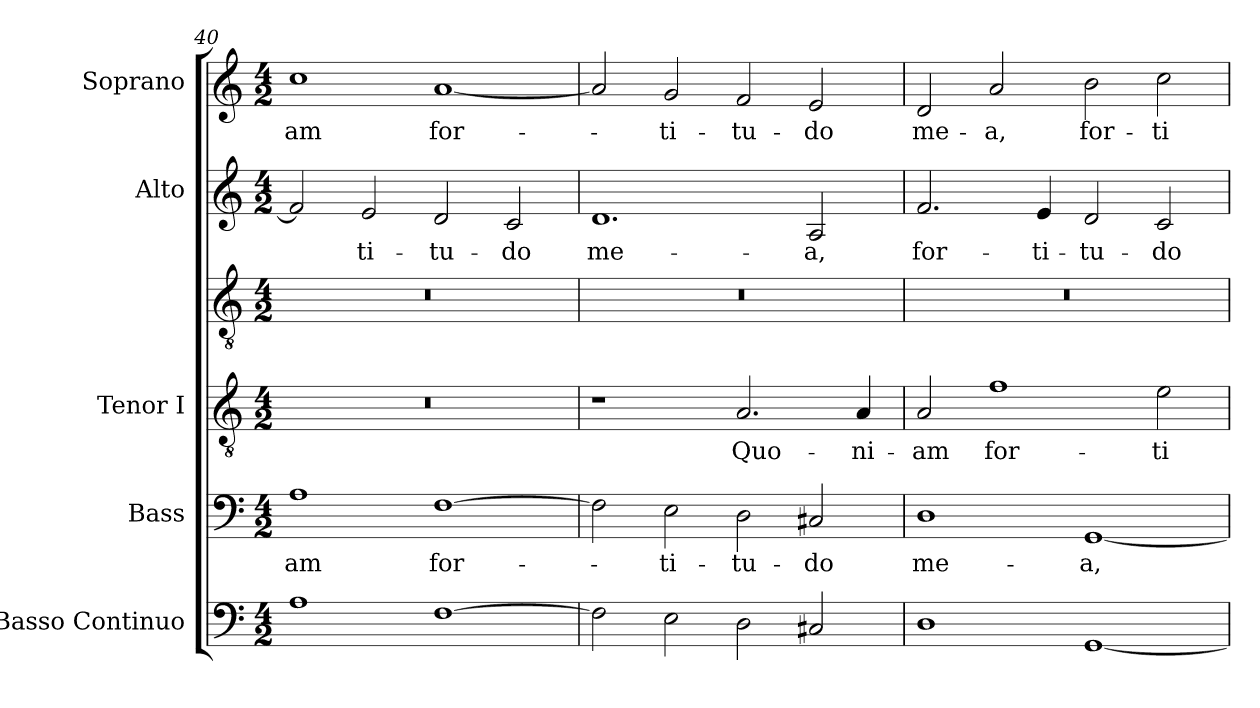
**kern	**kern	**text	**kern	**text	**kern	**kern	**text	**kern	**text
*part5	*part4	*part4	*part3	*part3	*part3	*part2	*part2	*part1	*part1
*staff6	*staff5	*staff5	*staff4	*staff4	*staff3	*staff2	*staff2	*staff1	*staff1
*I"Basso Continuo	*I"Bass	*	*I"Tenor I	*	*	*I"Alto	*	*I"Soprano	*
*	*I'B	*	*I'T	*	*	*I'A	*	*I'S	*
*clefF4	*clefF4	*	*clefGv2	*	*clefGv2	*clefG2	*	*clefG2	*
*	*ITrd7c12	*	*	*	*	*	*	*	*
*k[]	*k[]	*	*k[]	*	*k[]	*k[]	*	*k[]	*
*C:	*C:	*	*C:	*	*C:	*C:	*	*C:	*
*M4/2	*M4/2	*	*M4/2	*	*M4/2	*M4/2	*	*M4/2	*
=40	=40	=40	=40	=40	=40	=40	=40	=40	=40
!	!	!LO:LY:b:color=#000000	!LO:N:vis=1	!	!LO:N:vis=1	!	!	!	!
!	!	!	!	!	!	!	!	!	!LO:LY:b:color=#000000
1Ai	1AAi	-am	0r	.	0r	2fi/]	.	1cci	-am
!	!	!	!	!	!	!	!LO:LY:b:color=#000000	!	!
.	.	.	.	.	.	2ei/	-ti-	.	.
!	!	!LO:LY:b:color=#000000	!	!	!	!	!	!	!
!	!	!	!	!	!	!	!LO:LY:b:color=#000000	!	!
!	!	!	!	!	!	!	!	!	!LO:LY:b:color=#000000
[>1Fi	[>1FFi	for-	.	.	.	2di/	-tu-	[<1ai	for-
!	!	!	!	!	!	!	!LO:LY:b:color=#000000	!	!
.	.	.	.	.	.	2ci/	-do	.	.
=41	=41	=41	=41	=41	=41	=41	=41	=41	=41
!	!	!	!	!	!LO:N:vis=1	!	!	!	!
!	!	!	!	!	!	!	!LO:LY:b:color=#000000	!	!
2Fi\]	2FFi\]	.	1r	.	0r	1.di	me-	2ai/]	.
!	!	!LO:LY:b:color=#000000	!	!	!	!	!	!	!
!	!	!	!	!	!	!	!	!	!LO:LY:b:color=#000000
2Ei\	2EEi\	-ti-	.	.	.	.	.	2gi/	-ti-
!	!	!LO:LY:b:color=#000000	!	!	!	!	!	!	!
!	!	!	!	!LO:LY:b:color=#000000	!	!	!	!	!
!	!	!	!	!	!	!	!	!	!LO:LY:b:color=#000000
2Di\	2DDi\	-tu-	2.Ai/	Quo-	.	.	.	2fi/	-tu-
!	!	!LO:LY:b:color=#000000	!	!	!	!	!	!	!
!	!	!	!	!	!	!	!LO:LY:b:color=#000000	!	!
!	!	!	!	!	!	!	!	!	!LO:LY:b:color=#000000
2C#Xi/	2CC#Xi/	-do	.	.	.	2Ai/	-a,	2ei/	-do
!	!	!	!	!LO:LY:b:color=#000000	!	!	!	!	!
.	.	.	4Ai/	-ni-	.	.	.	.	.
=42	=42	=42	=42	=42	=42	=42	=42	=42	=42
!	!	!LO:LY:b:color=#000000	!	!	!	!	!	!	!
!	!	!	!	!LO:LY:b:color=#000000	!LO:N:vis=1	!	!	!	!
!	!	!	!	!	!	!	!LO:LY:b:color=#000000	!	!
!	!	!	!	!	!	!	!	!	!LO:LY:b:color=#000000
1Di	1DDi	me-	2Ai/	-am	0r	2.fi/	for-	2di/	me-
!	!	!	!	!LO:LY:b:color=#000000	!	!	!	!	!
!	!	!	!	!	!	!	!	!	!LO:LY:b:color=#000000
.	.	.	1fi	for-	.	.	.	2ai/	-a,
!	!	!	!	!	!	!	!LO:LY:b:color=#000000	!	!
.	.	.	.	.	.	4ei/	-ti-	.	.
!	!	!LO:LY:b:color=#000000	!	!	!	!	!	!	!
!	!	!	!	!	!	!	!LO:LY:b:color=#000000	!	!
!	!	!	!	!	!	!	!	!	!LO:LY:b:color=#000000
[<1GGi	[<1GGGi	-a,	.	.	.	2di/	-tu-	2bi\	for-
!	!	!	!	!LO:LY:b:color=#000000	!	!	!	!	!
!	!	!	!	!	!	!	!LO:LY:b:color=#000000	!	!
!	!	!	!	!	!	!	!	!	!LO:LY:b:color=#000000
.	.	.	2ei\	-ti-	.	2ci/	-do	2cci\	-ti-
=	=	=	=	=	=	=	=	=	=
*-	*-	*-	*-	*-	*-	*-	*-	*-	*-
